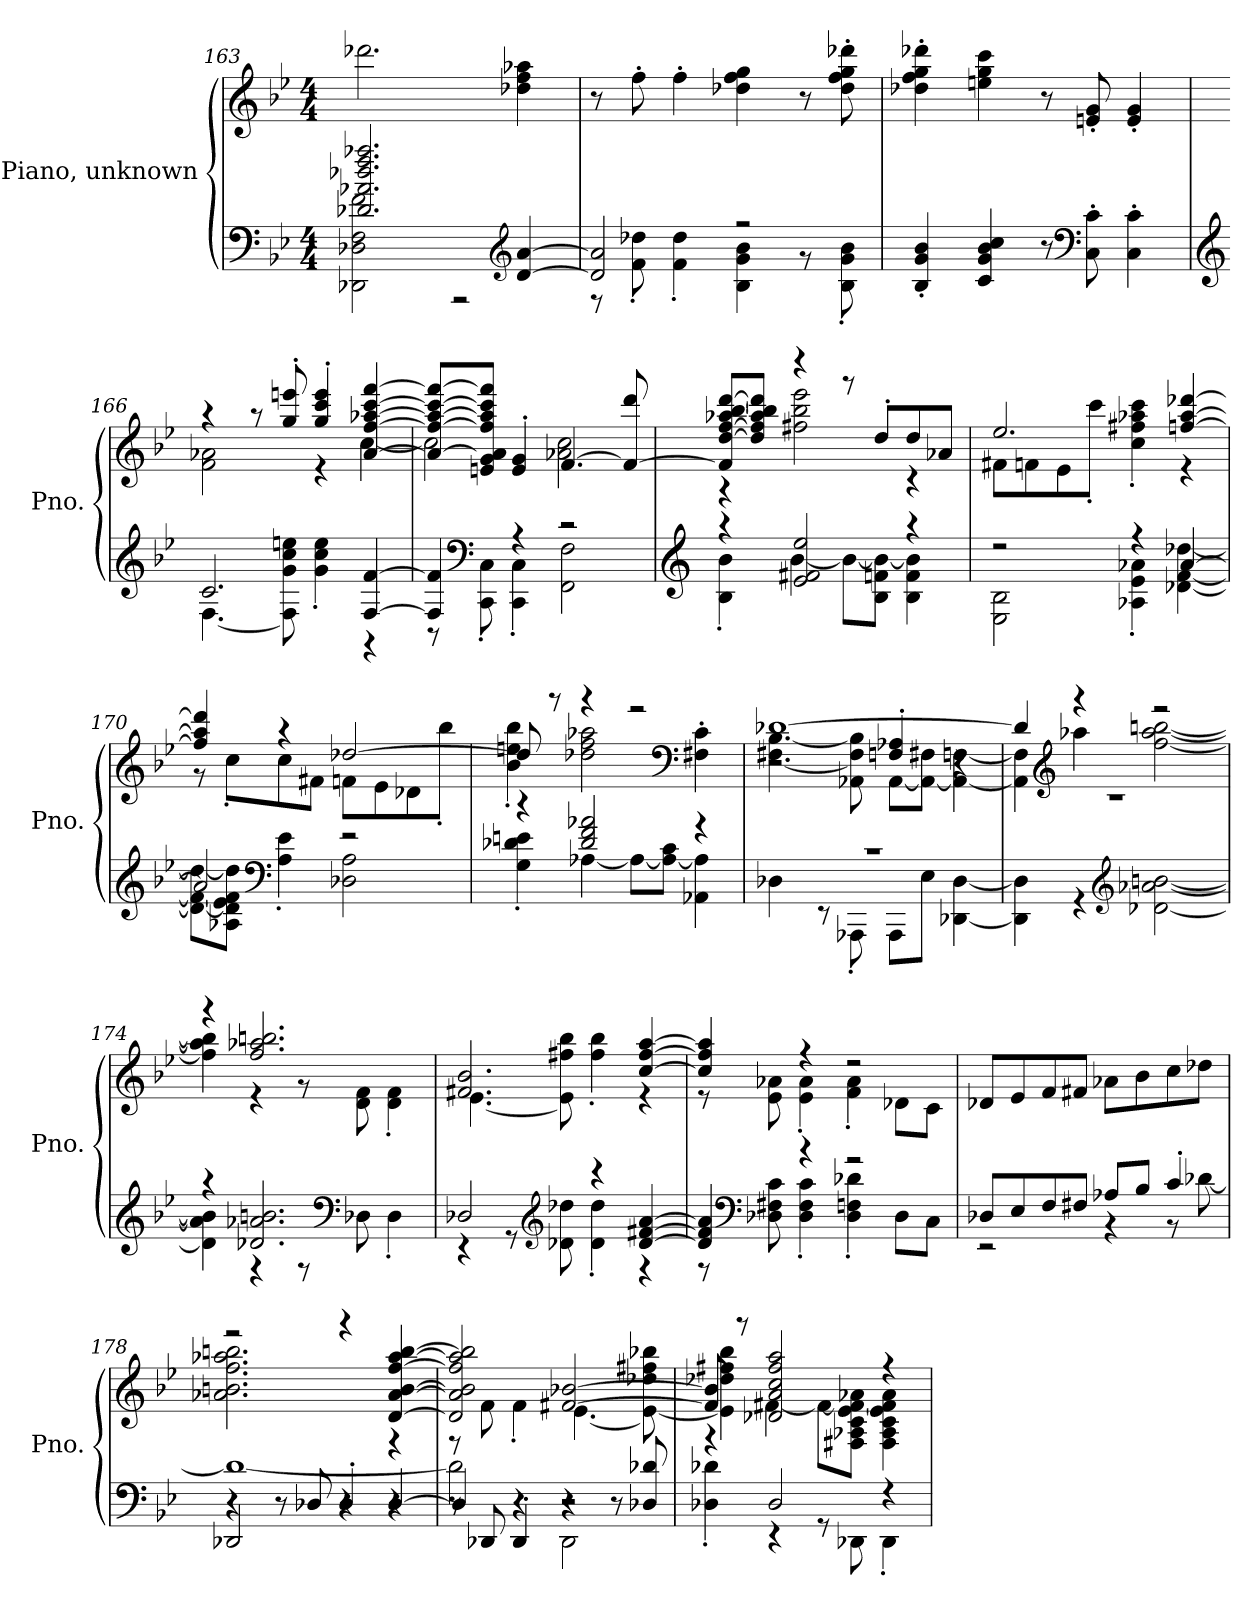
**kern	**kern
*part1	*part1
*staff2	*staff1
*I"Piano, unknown	*
*I'Pno.	*
!!LO:LB:g=z
*clefF4	*clefG2
*k[b-e-]	*k[b-e-]
*M4/4	*M4/4
=163	=163
*^	*
2.d-X/ 2.a-X/ 2.dd-X/ 2.ff/ 2.aa-X/	2DD-X\ 2D-X\ 2F\ 2f\	2.ddd-X\
.	2r	.
*clefG2	*	*
[4d-/ [4a-/	.	4dd-X\ 4ff\ 4aa-X\
=164	=164	=164
2d-/] 2a-/]	8r	8r
.	8f\' 8dd-X\'	8ff'\
.	4f\' 4dd-\'	4ff'\
2r	4B-\ 4g\ 4b-\	4dd-X\ 4ff\ 4gg\
.	8r	8r
.	8B-\' 8g\' 8b-\'	8dd-\' 8ff\' 8gg\' 8ddd-X\'
*v	*v	*
=165	=165
4B-/' 4g/' 4b-/'	4dd-X\' 4ff\' 4gg\' 4ddd-X\'
4c/ 4g/ 4b-/ 4cc/	4een\ 4gg\ 4ccc\
8r	8r
*clefF4	*
8C\' 8c\'	8en/' 8g/'
4C\' 4c\'	4e/' 4g/'
=166	=166
*clefG2	*
*^	*^
2.c/	[4.F\	4r	2f\ 2a-X\
.	.	8r	.
.	8F\] 8g\ 8cc\ 8een\	8gg/' 8eeen/'	.
.	4g\' 4cc\' 4ee\'	4gg/' 4ccc/' 4eee/'	4r
[4F/ [4f/	4r	[4a-/ [4ff/ [4aa-X/ [4ccc/ [4fff/	[4cc\
!!LO:PB:g=z	!!
=167	=167	=167	=167
4F/] 4f/]	8r	8a-/_ 8ff/_ 8aa-/_ 8ccc/_ 8fff/_L	2cc\]
*clefF4	*	*	*
.	8CC\' 8C\'	8en/ 8g/ 8a-/] 8ff/] 8aa-/] 8ccc/] 8fff/]J	.
4r	4CC\' 4C\'	4e/' 4g/'	.
2r	2FF\ 2F\	[4.f/	2a-X\ 2cc\
.	.	8f/_ 8ddd/	.
=168	=168	=168	=168
*clefG2	*	*	*
4r	4B-\' 4b-\'	8f/] [8dd/ [8ff/ [8aa-X/ [8bb-/ [8ddd/L	4r
.	.	8dd/] 8ff/] 8aa-/] 8bb-/] 8ddd/]J	.
2e-/ 2f#X/ 2ee-/	[4b-\	4r	2ff#X\ 2bb-\ 2eee-\
.	8b-\L_	8r	.
.	8B-\ 8fn\ 8b-\_J	8dd'/L	.
4r	4B-\ 4f\ 4b-\]	8dd/	4r
.	.	8a-X/J	.
=169	=169	=169	=169
2r	2E-\ 2B-\	2.ee-/	8f#X\L
.	.	.	8fn\
.	.	.	8e-\
.	.	.	8ccc'\J
4r	4A-X\' 4e-\' 4a-X\'	.	4cc\' 4ff#X\' 4aa-X\' 4ccc\'
[4a-/	[4d-X\ [4f\ [4dd-X\	[4ffn/ [4aa-/ [4ddd-X/	4r
!!LO:LB:g=z	!!
=170	=170	=170	=170
2a-/]	8d-\_ 8f\_ 8dd-\_L	4ff/] 4aa-/] 4ddd-/]	8r
.	8A-X\ 8d-\] 8e-\ 8f\] 8dd-\]J	.	8cc'\L
*clefF4	*	*	*
.	4A-\' 4e-\'	4r	8cc\
.	.	.	8f#X\J
2r	2D-X\ 2A-\	[2dd-X/	8fn\L
.	.	.	8e-\
.	.	.	8d-X\
.	.	.	8bb-'\J
=171	=171	=171	=171
4r	4G\' 4d-X\' 4en\'	8dd-/]	4b-\' 4een\' 4bb-\'
.	.	8r	.
2d-/ 2f/ 2a-X/	[4A-X\	4r	2dd-X\ 2ff\ 2aa-X\
.	8A-\L_	2r	.
.	8A-\_ 8c\J	.	.
*	*	*clefF4	*
4r	4AA-X\ 4A-\]	.	4F#X\' 4c\'
=172	=172	=172	=172
*	*	*	*^
1r	4D-X\	[1d-X	[4.F#X\ [4.B-\	2r
.	8r	.	.	.
.	8AAA-X'\	.	8AA-X\ 8F#\] 8B-\]	.
.	8AAA-\L	.	[8AA-\L	4Fn/' 4A-X/'
.	8E-\J	.	8AA-\_ 8F#X\J	.
.	[4DD-X\ [4D-\	.	4AA-\_ [4Fn\	4r
*	*	*	*v	*v
!!LO:LB:g=z
=173	=173	=173	=173
1r	4DD-\] 4D-\]	4d-/]	4AA-\] 4F\]
*	*	*clefG2	*
.	4r	4r	4aa-X\
*clefG2	*	*	*
.	[2d-X\ [2a-X\ [2bn\	2r	[2ff\ [2aa-\ [2bbn\
=174	=174	=174	=174
4r	4d-\] 4a-\] 4b\]	4r	4ff\] 4aa-\] 4bb\]
2.d-X/ 2.a-X/ 2.bn/	4r	2.ff/ 2.aa-X/ 2.bbn/	4r
.	8r	.	8r
*clefF4	*	*	*
.	8D-X\	.	8d\ 8f\
.	4D-'\	.	4d\' 4f\'
=175	=175	=175	=175
2D-X/	4r	2.f#X/ 2.b-/	[4.e-\
.	8r	.	.
*clefG2	*	*	*
.	8d-X\ 8dd-X\	.	8e-\] 8ff#X\ 8bb-\
4r	4d-\' 4dd-\'	.	4ff#\' 4bb-\'
[4d-/ [4f#X/ [4a/	4r	[4cc/ [4ff#/ [4aa/	4r
=176	=176	=176	=176
4d-/] 4f#/] 4a/]	8r	4cc/] 4ff#/] 4aa/]	8r
*clefF4	*	*	*
.	8D-X\ 8F#X\ 8c\	.	8e-\ 8a-X\
4r	4D-\' 4F#\' 4c\'	4r	4e-\' 4a-\'
2r	4D-\' 4Fn\' 4d-X\'	2r	4f\' 4a-\'
.	8D-\L	.	8d-X\L
.	8C\J	.	8c\J
*	*	*v	*v
!!LO:LB:g=z
=177	=177	=177
8D-X/L	2r	8d-X/L
8E-/	.	8e-/
8F/	.	8f/
8F#X/J	.	8f#X/J
8A-X/L	4r	8a-X\L
8B-/J	.	8b-\
4c'/	8r	8cc\
.	[8d-X\	8dd-X\J
=178	=178	=178
*	*^	*^
4r	1d-_	2DD-X/	2r	2.a-X\ 2.bn\ 2.ff\ 2.aa-X\ 2.bbn\
8r	.	.	.	.
8D-X/	.	.	.	.
4D-'/	.	4r	4r	.
4r	.	[4D-/	[4d/ [4a-/ [4b/ [4ff/ [4aa-/ [4bb/	4r
=179	=179	=179	=179	=179
8r	2d-\]	4D-/]	2d/] 2a-/] 2b/] 2ff/] 2aa-/] 2bb/]	8r
8DD-X/	.	.	.	8f\
4DD-'/	.	4r	.	4f'\
4r	2DD-\	2r	[2f#X/ [2b-X/	[4.e-\
8r	.	.	.	.
8D-X/ 8d-X/	.	.	.	8e-\_ 8dd-X\ 8ff#X\ 8bb-X\
*	*v	*v	*	*
!!LO:LB:g=z	!!
=180	=180	=180	=180
4r	4D-X\' 4d-X\'	8f#/] 8b-/]	4e-\] 4dd-X\ 4ff#X\ 4bb-\
.	.	8r	.
2D-/	4r	2d-X/ 2a/ 2cc/ 2ff#/ 2aa/	[4f#X\
.	8r	.	8f#\L_
.	8DD-X\	.	8F#X\ 8A-X\ 8c\ 8e-\ 8f#\_ 8a-X\J
4r	4DD-'\	4r	4F#\ 4A-\ 4c\ 4e-\ 4f#\] 4a-\
*v	*v	*	*
*	*v	*v
=	=
*-	*-
